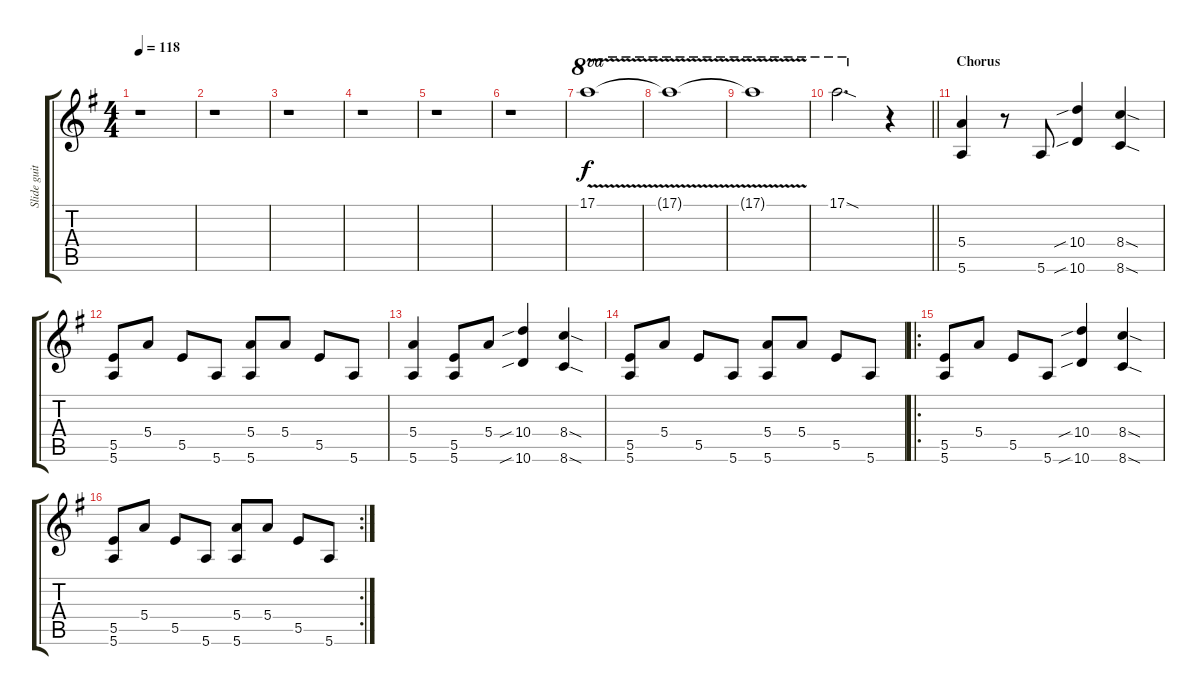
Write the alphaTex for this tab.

\track ("Slide guitar" "Slide guit") {instrument distortionguitar}
\staff {score tabs}
\tuning (E4 B3 Ab3 E3 B2 E2) {hide}
\ts (4 4)
\tempo 118
\clef g2
\ks g
r.1{dy f instrument distortionguitar} |
r.1 |
r.1 |
r.1 |
r.1 |
r.1 |
17.1{v}.1{ot 8va} |
17.1{v t}.1{ot 8va} |
17.1{v t}.1{ot 8va} |
\barLineRight lightlight
17.1{sod}.2{d ot 8va} r.4 |
\section ("" "Chorus")
(5.4 5.6).4 r.8 5.6.8 (10.4{sib} 10.6{sib}).4 (8.4{sod} 8.6{sod}).4 |
(5.5 5.6).8 5.4.8 5.5.8 5.6.8 (5.4 5.6).8 5.4.8 5.5.8 5.6.8 |
(5.4 5.6).4 (5.5 5.6).8 5.4.8 (10.4{sib} 10.6{sib}).4 (8.4{sod} 8.6{sod}).4 |
(5.5 5.6).8 5.4.8 5.5.8 5.6.8 (5.4 5.6).8 5.4.8 5.5.8 5.6.8 |
\ro
(5.5 5.6).8 5.4.8 5.5.8 5.6.8 (10.4{sib} 10.6{sib}).4 (8.4{sod} 8.6{sod}).4 |
\rc 2
(5.5 5.6).8 5.4.8 5.5.8 5.6.8 (5.4 5.6).8 5.4.8 5.5.8 5.6.8
